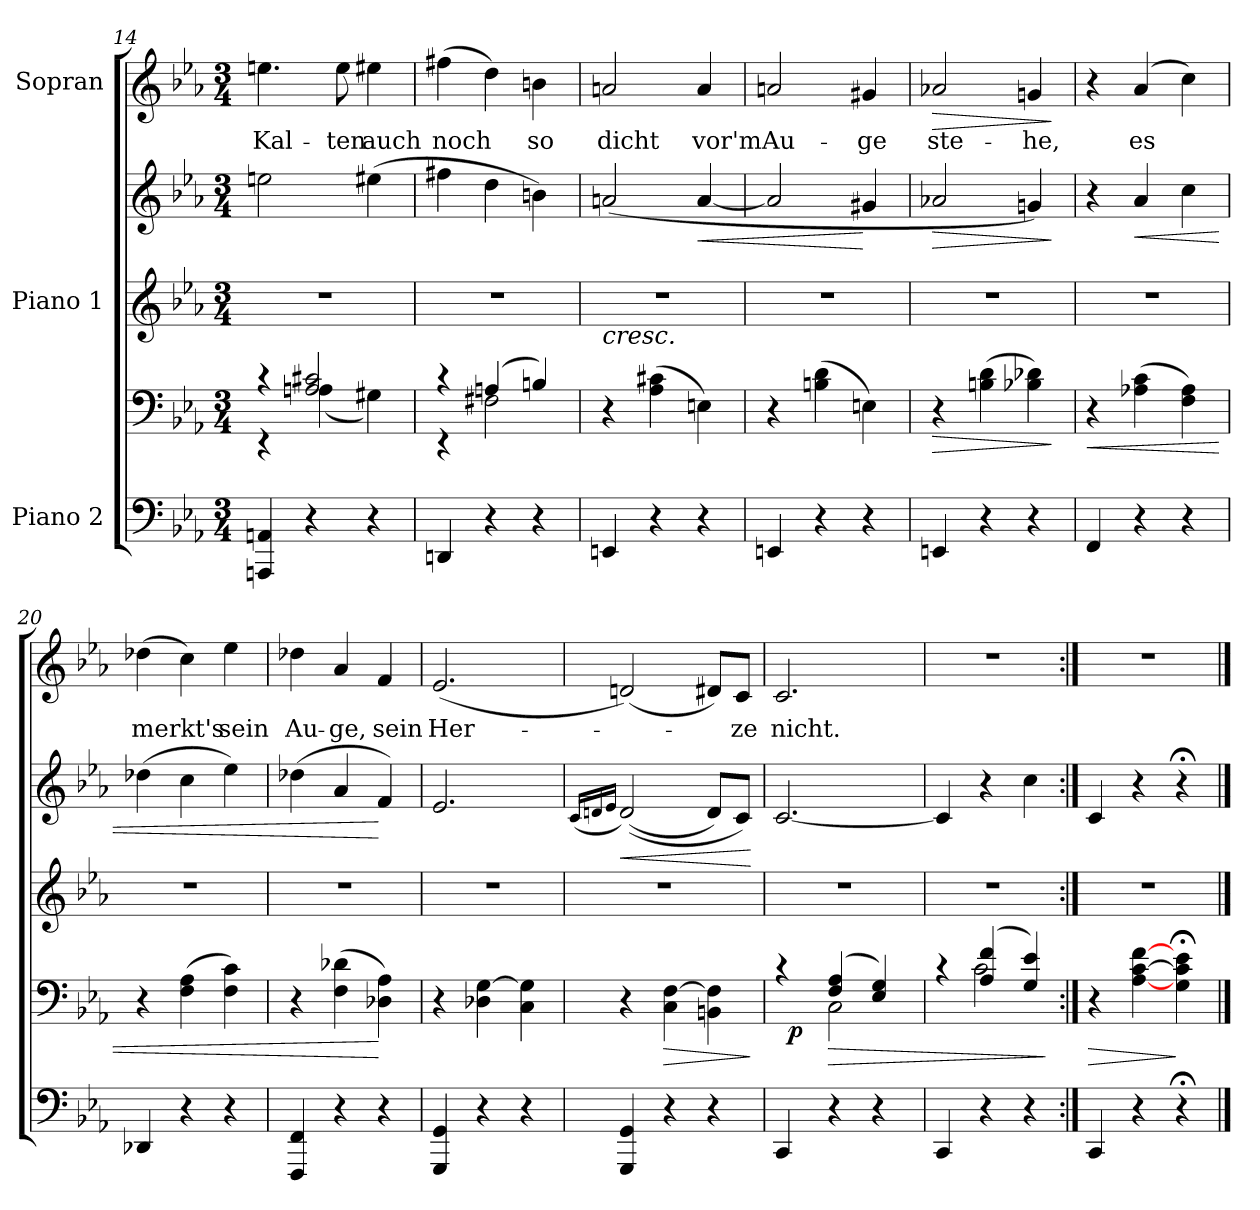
**kern	**kern	**dynam	**kern	**kern	**dynam	**kern	**text	**dynam
*part3	*part3	*part3	*part2	*part2	*part2	*part1	*part1	*part1
*staff5	*staff4	*staff4/5	*staff3	*staff2	*staff2/3	*staff1	*staff1	*staff1
*I"Piano 2	*	*	*I"Piano 1	*	*	*I"Sopran	*	*
!!LO:LB:g=z
*clefF4	*clefF4	*	*clefG2	*clefG2	*	*clefG2	*	*
*k[b-e-a-]	*k[b-e-a-]	*	*k[b-e-a-]	*k[b-e-a-]	*	*k[b-e-a-]	*	*
*c:	*c:	*	*c:	*c:	*	*c:	*	*
*M3/4	*M3/4	*	*M3/4	*M3/4	*	*M3/4	*	*
=14	=14	=14	=14	=14	=14	=14	=14	=14
*	*^	*	*	*	*	*	*	*
4AAAn/ 4AAn/	4rc	4rEE	.	2.r	2een\	.	4.een\	Kal-	.
4r	2An/ 2c#X/	(4A\	.	.	.	.	.	.	.
.	.	.	.	.	.	.	8ee\	-ten	.
4r	.	4G#X\)	.	.	(4ee#X\	.	4ee#X\	auch	.
=15	=15	=15	=15	=15	=15	=15	=15	=15	=15
4DDn/	4rc	4rEE	.	2.r	4ff#X\	.	(4ff#X\	noch	.
4r	(4An/	2F#X\	.	.	4dd\	.	4dd\)	.	.
4r	4Bn/)	.	.	.	4bn\)	.	4bn\	so	.
*	*v	*v	*	*	*	*	*	*	*
=16	=16	=16	=16	=16	=16	=16	=16	=16
!	!	!	!	!	!LO:HP:b=2	!	!	!
4EEn/	4r	.	2.r	(2an/	<	2an/	dicht	.
4r	(4A-\ 4c#X\	.	.	.	.	.	.	.
!	!	!	!	!	!LO:HP:b	!	!	!
4r	4En\)	.	.	[4a/	<	4a/	vor'm	.
=17	=17	=17	=17	=17	=17	=17	=17	=17
4EEn/	4r	.	2.r	2a/]	.	2an/	Au-	.
4r	(4Bn\ 4d\	.	.	.	.	.	.	.
4r	4En\)	.	.	4g#X/	[ [	4g#X/	-ge	.
=18	=18	=18	=18	=18	=18	=18	=18	=18
!	!	!LO:HP:b	!	!	!LO:HP:b	!	!	!LO:HP:b
4EEn/	4r	>	2.r	2a-X/	>	2a-X/	ste-	>
4r	(4Bn\ 4d\	.	.	.	.	.	.	.
4r	4B-X\ 4d-X\)	.	.	4gn/)	.	4gn/	-he,	.
.	.	]	.	.	]	.	.	]
=19	=19	=19	=19	=19	=19	=19	=19	=19
!	!	!LO:HP:b	!	!	!	!	!	!
4FF/	4r	<	2.r	4r	.	4r	.	.
!	!	!	!	!	!LO:HP:b	!	!	!
4r	(4A-X\ 4c\	.	.	4a-/	<	(4a-/	es	.
4r	4F\ 4A-\)	.	.	4cc\	.	4cc\)	.	.
!!LO:LB:g=z
=20	=20	=20	=20	=20	=20	=20	=20	=20
4DD-X/	4r	.	2.r	(4dd-X\	.	(4dd-X\	merkt's	.
4r	(4F\ 4A-\	.	.	4cc\	.	4cc\)	.	.
4r	4F\ 4c\)	.	.	4ee-\)	.	4ee-\	sein	.
=21	=21	=21	=21	=21	=21	=21	=21	=21
4FFF/ 4FF/	4r	.	2.r	(4dd-X\	.	4dd-X\	Au-	.
4r	(4F\ 4d-X\	.	.	4a-/	.	4a-/	-ge,	.
4r	4D-X\ 4A-\)	[	.	4f/)	[	4f/	sein	.
=22	=22	=22	=22	=22	=22	=22	=22	=22
4GGG/ 4GG/	4r	.	2.r	2.e-/	.	(2.e-/	Her-	.
4r	4D-X\ [4G\	.	.	.	.	.	.	.
4r	4C\ 4G\]	.	.	.	.	.	.	.
=23	=23	=23	=23	=23	=23	=23	=23	=23
.	.	.	.	(16qc/LL	.	.	.	.
.	.	.	.	16qdn/	.	.	.	.
.	.	.	.	16qe-/JJ	.	.	.	.
!	!	!	!	!	!LO:HP:b	!	!	!
4GGG/ 4GG/	4r	.	2.r	((2d/)	<	(2dn/)	.	.
!	!	!LO:HP:b	!	!	!	!	!	!
4r	4C\ [4F\	>	.	.	.	.	.	.
4r	4BBn\ 4F\]	.	.	8d/L)	.	8d#X/L)	.	.
.	.	.	.	8c/J)	.	8c/J	-ze	.
.	.	]	.	.	[	.	.	.
=24	=24	=24	=24	=24	=24	=24	=24	=24
*	*^	*	*	*	*	*	*	*
*	*	*^	*	*	*	*	*	*	*
4CC/	4rc	4ryy	32ryy	.	2.r	[2.c/	.	2.c/	nicht.	.
!	!	!	!	!LO:DY:b	!	!	!	!	!	!
.	.	.	2ryy	p	.	.	.	.	.	.
!	!	!	!	!LO:HP:b	!	!	!	!	!	!
4r	(4F/ 4A-/	2C\	.	>	.	.	.	.	.	.
4r	4E-/ 4G/)	.	.	.	.	.	.	.	.	.
.	.	.	8..ryy	.	.	.	.	.	.	.
*	*	*v	*v	*	*	*	*	*	*	*
=25	=25	=25	=25	=25	=25	=25	=25	=25	=25
4CC/	4rc	4ryy	.	2.r	4c/]	.	2.r	.	.
4r	(4A-/ 4f/	2c\	.	.	4r	.	.	.	.
4r	4G/ 4e-/)	.	.	.	4cc\	.	.	.	.
*	*v	*v	*	*	*	*	*	*	*
.	.	]	.	.	.	.	.	.
=26:|!	=26:|!	=26:|!	=26:|!	=26:|!	=26:|!	=26:|!	=26:|!	=26:|!
!	!	!LO:HP:b	!	!	!	!	!	!
4CC/	4r	>	2.r	4c/	.	2.r	.	.
4r	[4A-\ [4c\ [4f\	.	.	4r	.	.	.	.
4r;<	4G\;< 4c\];< 4e-\;<	]	.	4r;<	.	.	.	.
==	==	==	==	==	==	==	==	==
*-	*-	*-	*-	*-	*-	*-	*-	*-
